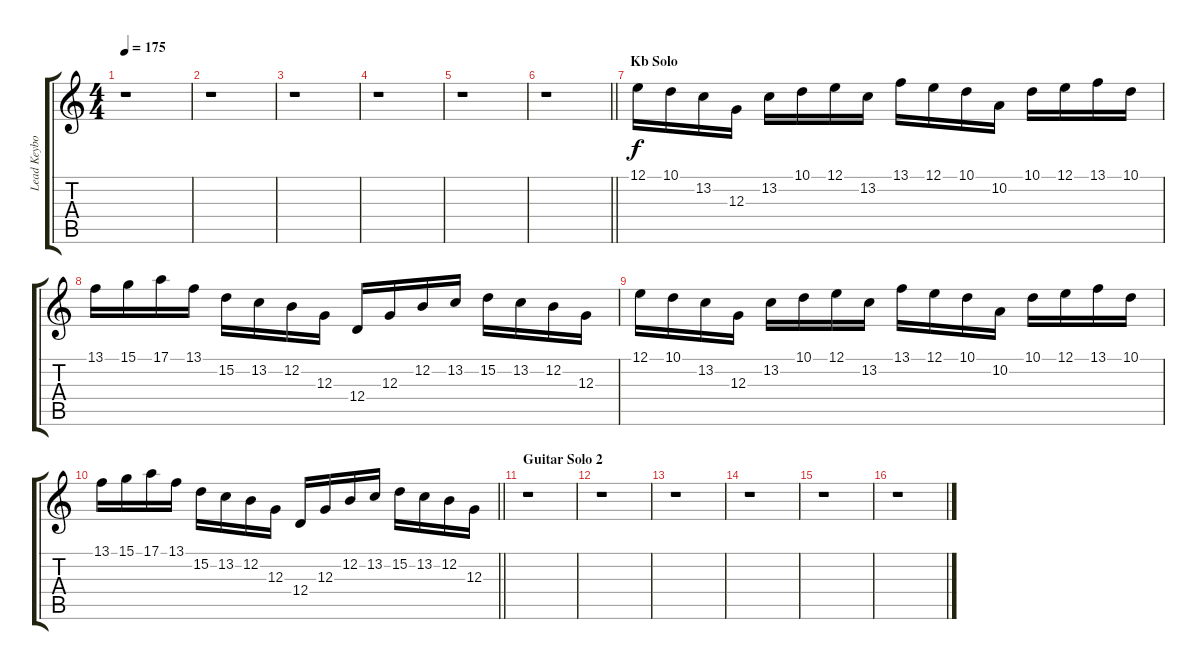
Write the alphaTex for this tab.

\track ("Lead Keyboard: Manuel Schallinger" "Lead Keybo") {instrument fx4atmosphere}
\staff {score tabs}
\tuning (E4 B3 G3 D3 A2 E2) {hide}
\ts (4 4)
\tempo 175
\clef g2
\ks aminor
r.1{dy f} |
r.1 |
r.1 |
r.1 |
r.1 |
\barLineRight lightlight
r.1 |
\section ("" "Kb Solo")
12.1.16{volume 16} 10.1.16 13.2.16 12.3.16 13.2.16 10.1.16 12.1.16 13.2.16 13.1.16 12.1.16 10.1.16 10.2.16 10.1.16 12.1.16 13.1.16 10.1.16 |
13.1.16 15.1.16 17.1.16 13.1.16 15.2.16 13.2.16 12.2.16 12.3.16 12.4.16 12.3.16 12.2.16 13.2.16 15.2.16 13.2.16 12.2.16 12.3.16 |
12.1.16 10.1.16 13.2.16 12.3.16 13.2.16 10.1.16 12.1.16 13.2.16 13.1.16 12.1.16 10.1.16 10.2.16 10.1.16 12.1.16 13.1.16 10.1.16 |
\barLineRight lightlight
13.1.16 15.1.16 17.1.16 13.1.16 15.2.16 13.2.16 12.2.16 12.3.16 12.4.16 12.3.16 12.2.16 13.2.16 15.2.16 13.2.16 12.2.16 12.3.16 |
\section ("" "Guitar Solo 2")
r.1 |
r.1 |
r.1 |
r.1 |
r.1 |
r.1
